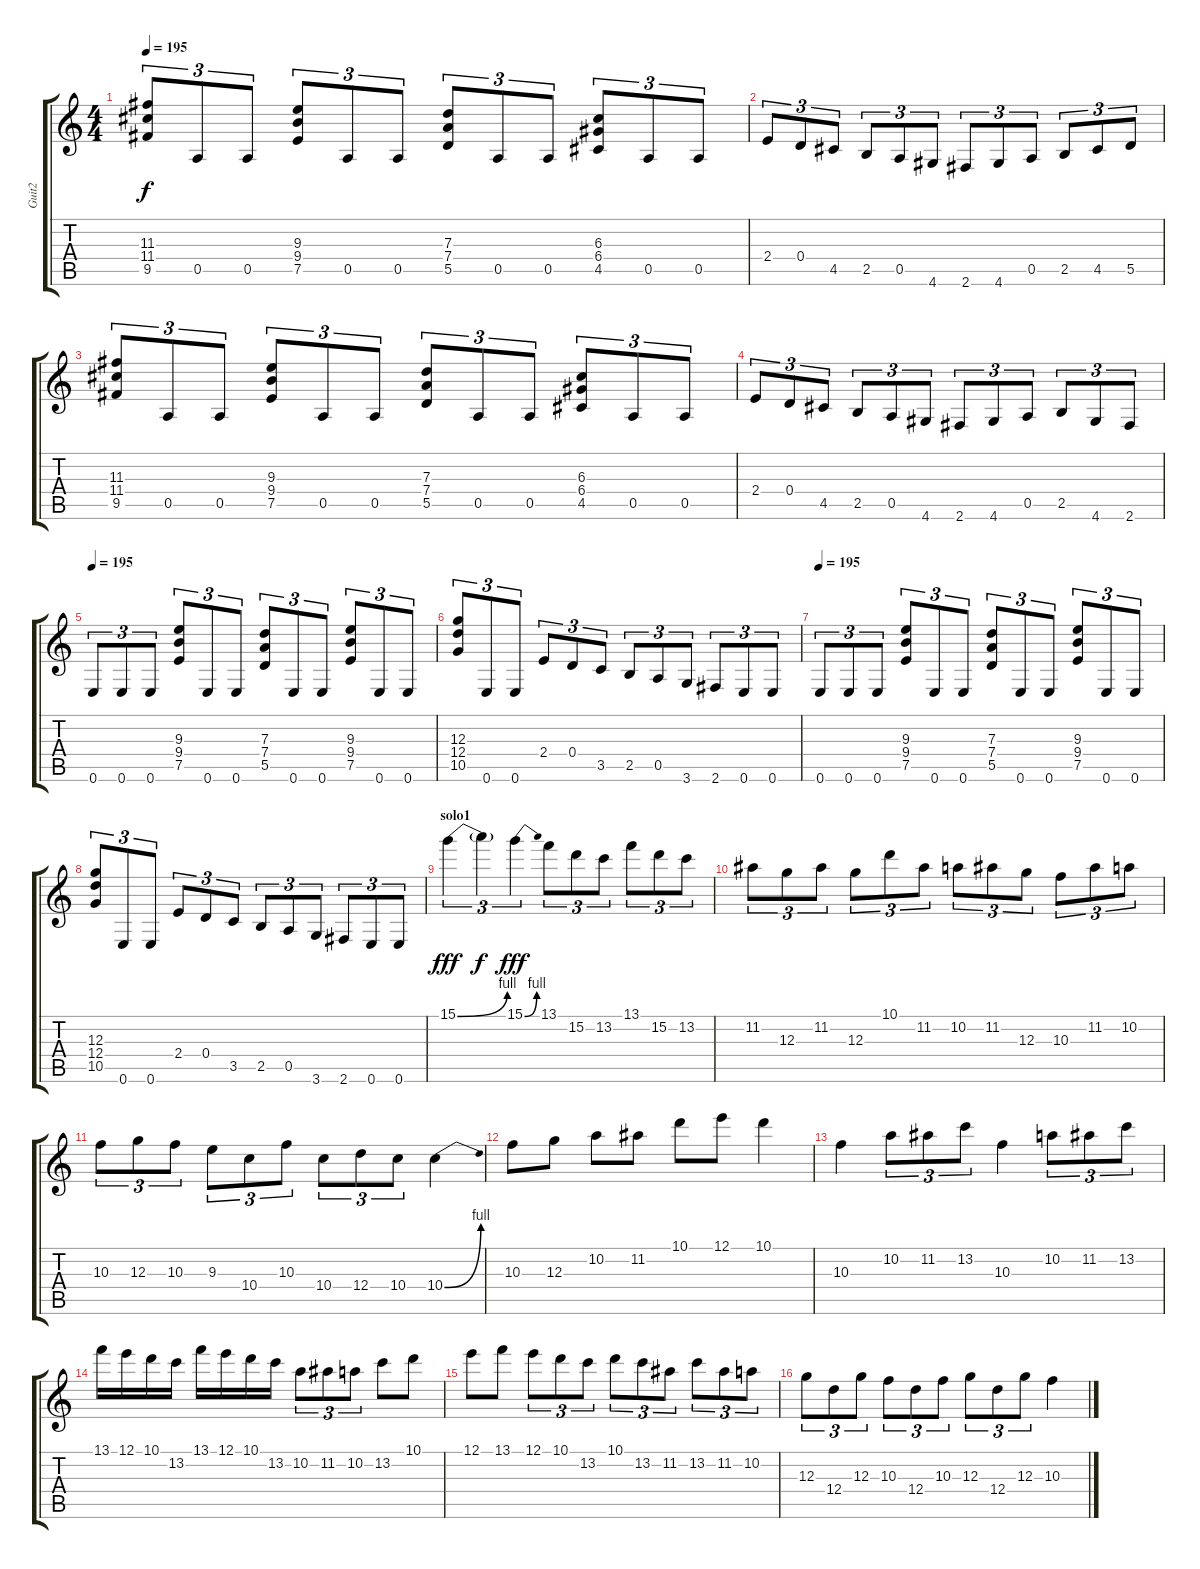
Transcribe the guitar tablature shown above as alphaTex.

\track ("Guit2" "Guit2") {instrument overdrivenguitar}
\staff {score tabs}
\tuning (E4 B3 G3 D3 A2 E2) {hide}
\ts (4 4)
\tempo 195
\clef g2
\ks c
(11.3 11.4 9.5).8{tu (3 2) dy f} 0.5.8{tu (3 2)} 0.5.8{tu (3 2)} (9.3 9.4 7.5).8{tu (3 2)} 0.5.8{tu (3 2)} 0.5.8{tu (3 2)} (7.3 7.4 5.5).8{tu (3 2)} 0.5.8{tu (3 2)} 0.5.8{tu (3 2)} (6.3 6.4 4.5).8{tu (3 2)} 0.5.8{tu (3 2)} 0.5.8{tu (3 2)} |
2.4.8{tu (3 2)} 0.4.8{tu (3 2)} 4.5.8{tu (3 2)} 2.5.8{tu (3 2)} 0.5.8{tu (3 2)} 4.6.8{tu (3 2)} 2.6.8{tu (3 2)} 4.6.8{tu (3 2)} 0.5.8{tu (3 2)} 2.5.8{tu (3 2)} 4.5.8{tu (3 2)} 5.5.8{tu (3 2)} |
(11.3 11.4 9.5).8{tu (3 2)} 0.5.8{tu (3 2)} 0.5.8{tu (3 2)} (9.3 9.4 7.5).8{tu (3 2)} 0.5.8{tu (3 2)} 0.5.8{tu (3 2)} (7.3 7.4 5.5).8{tu (3 2)} 0.5.8{tu (3 2)} 0.5.8{tu (3 2)} (6.3 6.4 4.5).8{tu (3 2)} 0.5.8{tu (3 2)} 0.5.8{tu (3 2)} |
2.4.8{tu (3 2)} 0.4.8{tu (3 2)} 4.5.8{tu (3 2)} 2.5.8{tu (3 2)} 0.5.8{tu (3 2)} 4.6.8{tu (3 2)} 2.6.8{tu (3 2)} 4.6.8{tu (3 2)} 0.5.8{tu (3 2)} 2.5.8{tu (3 2)} 4.6.8{tu (3 2)} 2.6.8{tu (3 2)} |
\tempo 195
0.6.8{tu (3 2) volume 11 instrument overdrivenguitar} 0.6.8{tu (3 2)} 0.6.8{tu (3 2)} (9.3 9.4 7.5).8{tu (3 2)} 0.6.8{tu (3 2)} 0.6.8{tu (3 2)} (7.3 7.4 5.5).8{tu (3 2)} 0.6.8{tu (3 2)} 0.6.8{tu (3 2)} (9.3 9.4 7.5).8{tu (3 2)} 0.6.8{tu (3 2)} 0.6.8{tu (3 2)} |
(12.3 12.4 10.5).8{tu (3 2)} 0.6.8{tu (3 2)} 0.6.8{tu (3 2)} 2.4.8{tu (3 2)} 0.4.8{tu (3 2)} 3.5.8{tu (3 2)} 2.5.8{tu (3 2)} 0.5.8{tu (3 2)} 3.6.8{tu (3 2)} 2.6.8{tu (3 2)} 0.6.8{tu (3 2)} 0.6.8{tu (3 2)} |
\tempo 195
0.6.8{tu (3 2) volume 11 instrument overdrivenguitar} 0.6.8{tu (3 2)} 0.6.8{tu (3 2)} (9.3 9.4 7.5).8{tu (3 2)} 0.6.8{tu (3 2)} 0.6.8{tu (3 2)} (7.3 7.4 5.5).8{tu (3 2)} 0.6.8{tu (3 2)} 0.6.8{tu (3 2)} (9.3 9.4 7.5).8{tu (3 2)} 0.6.8{tu (3 2)} 0.6.8{tu (3 2)} |
(12.3 12.4 10.5).8{tu (3 2)} 0.6.8{tu (3 2)} 0.6.8{tu (3 2)} 2.4.8{tu (3 2)} 0.4.8{tu (3 2)} 3.5.8{tu (3 2)} 2.5.8{tu (3 2)} 0.5.8{tu (3 2)} 3.6.8{tu (3 2)} 2.6.8{tu (3 2)} 0.6.8{tu (3 2)} 0.6.8{tu (3 2)} |
\section ("" "solo1")
15.1{be (bend 0 0 60 4)}.4{tu (3 2) dy fff volume 13} 15.1{t}.4{tu (3 2) dy f} 15.1{be (bend 0 0 60 4)}.4{tu (3 2) dy fff} 13.1.8{tu (3 2)} 15.2.8{tu (3 2)} 13.2.8{tu (3 2)} 13.1.8{tu (3 2)} 15.2.8{tu (3 2)} 13.2.8{tu (3 2)} |
11.2.8{tu (3 2)} 12.3.8{tu (3 2)} 11.2.8{tu (3 2)} 12.3.8{tu (3 2)} 10.1.8{tu (3 2)} 11.2.8{tu (3 2)} 10.2.8{tu (3 2)} 11.2.8{tu (3 2)} 12.3.8{tu (3 2)} 10.3.8{tu (3 2)} 11.2.8{tu (3 2)} 10.2.8{tu (3 2)} |
10.3.8{tu (3 2)} 12.3.8{tu (3 2)} 10.3.8{tu (3 2)} 9.3.8{tu (3 2)} 10.4.8{tu (3 2)} 10.3.8{tu (3 2)} 10.4.8{tu (3 2)} 12.4.8{tu (3 2)} 10.4.8{tu (3 2)} 10.4{be (bend 0 0 60 4)}.4 |
10.3.8 12.3.8 10.2.8 11.2.8 10.1.8 12.1.8 10.1.4 |
10.3.4 10.2.8{tu (3 2)} 11.2.8{tu (3 2)} 13.2.8{tu (3 2)} 10.3.4 10.2.8{tu (3 2)} 11.2.8{tu (3 2)} 13.2.8{tu (3 2)} |
13.1.16 12.1.16 10.1.16 13.2.16 13.1.16 12.1.16 10.1.16 13.2.16 10.2.8{tu (3 2)} 11.2.8{tu (3 2)} 10.2.8{tu (3 2)} 13.2.8 10.1.8 |
12.1.8 13.1.8 12.1.8{tu (3 2)} 10.1.8{tu (3 2)} 13.2.8{tu (3 2)} 10.1.8{tu (3 2)} 13.2.8{tu (3 2)} 11.2.8{tu (3 2)} 13.2.8{tu (3 2)} 11.2.8{tu (3 2)} 10.2.8{tu (3 2)} |
12.3.8{tu (3 2)} 12.4.8{tu (3 2)} 12.3.8{tu (3 2)} 10.3.8{tu (3 2)} 12.4.8{tu (3 2)} 10.3.8{tu (3 2)} 12.3.8{tu (3 2)} 12.4.8{tu (3 2)} 12.3.8{tu (3 2)} 10.3.4
